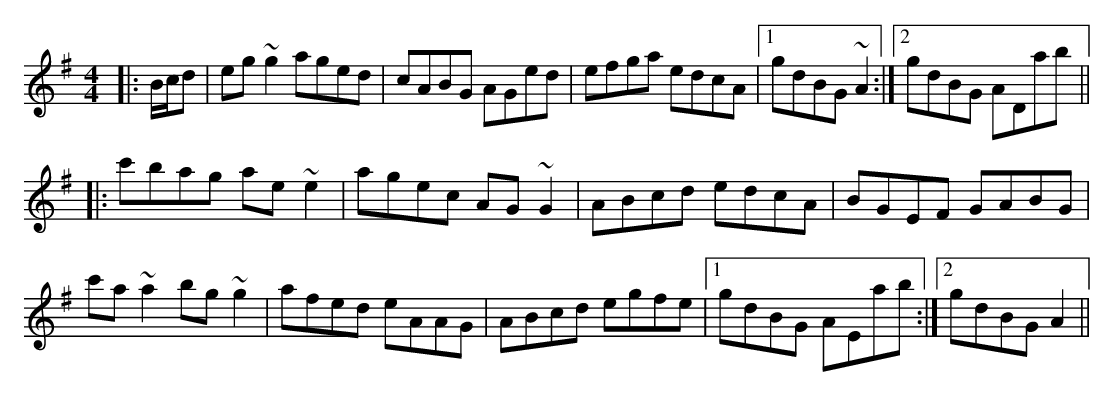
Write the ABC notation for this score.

X:1
M:4/4
K:Ador
|:B/c/d|eg~g2 aged|cABG AGed|efga edcA|1 gdBG ~A2:|2 gdBG ADab||
|:c'bag ae~e2|agec AG~G2|ABcd edcA|BGEF GABG|
c'a~a2 bg~g2|afed eAAG|ABcd egfe|1 gdBG AEab:|2 gdBG A2||
